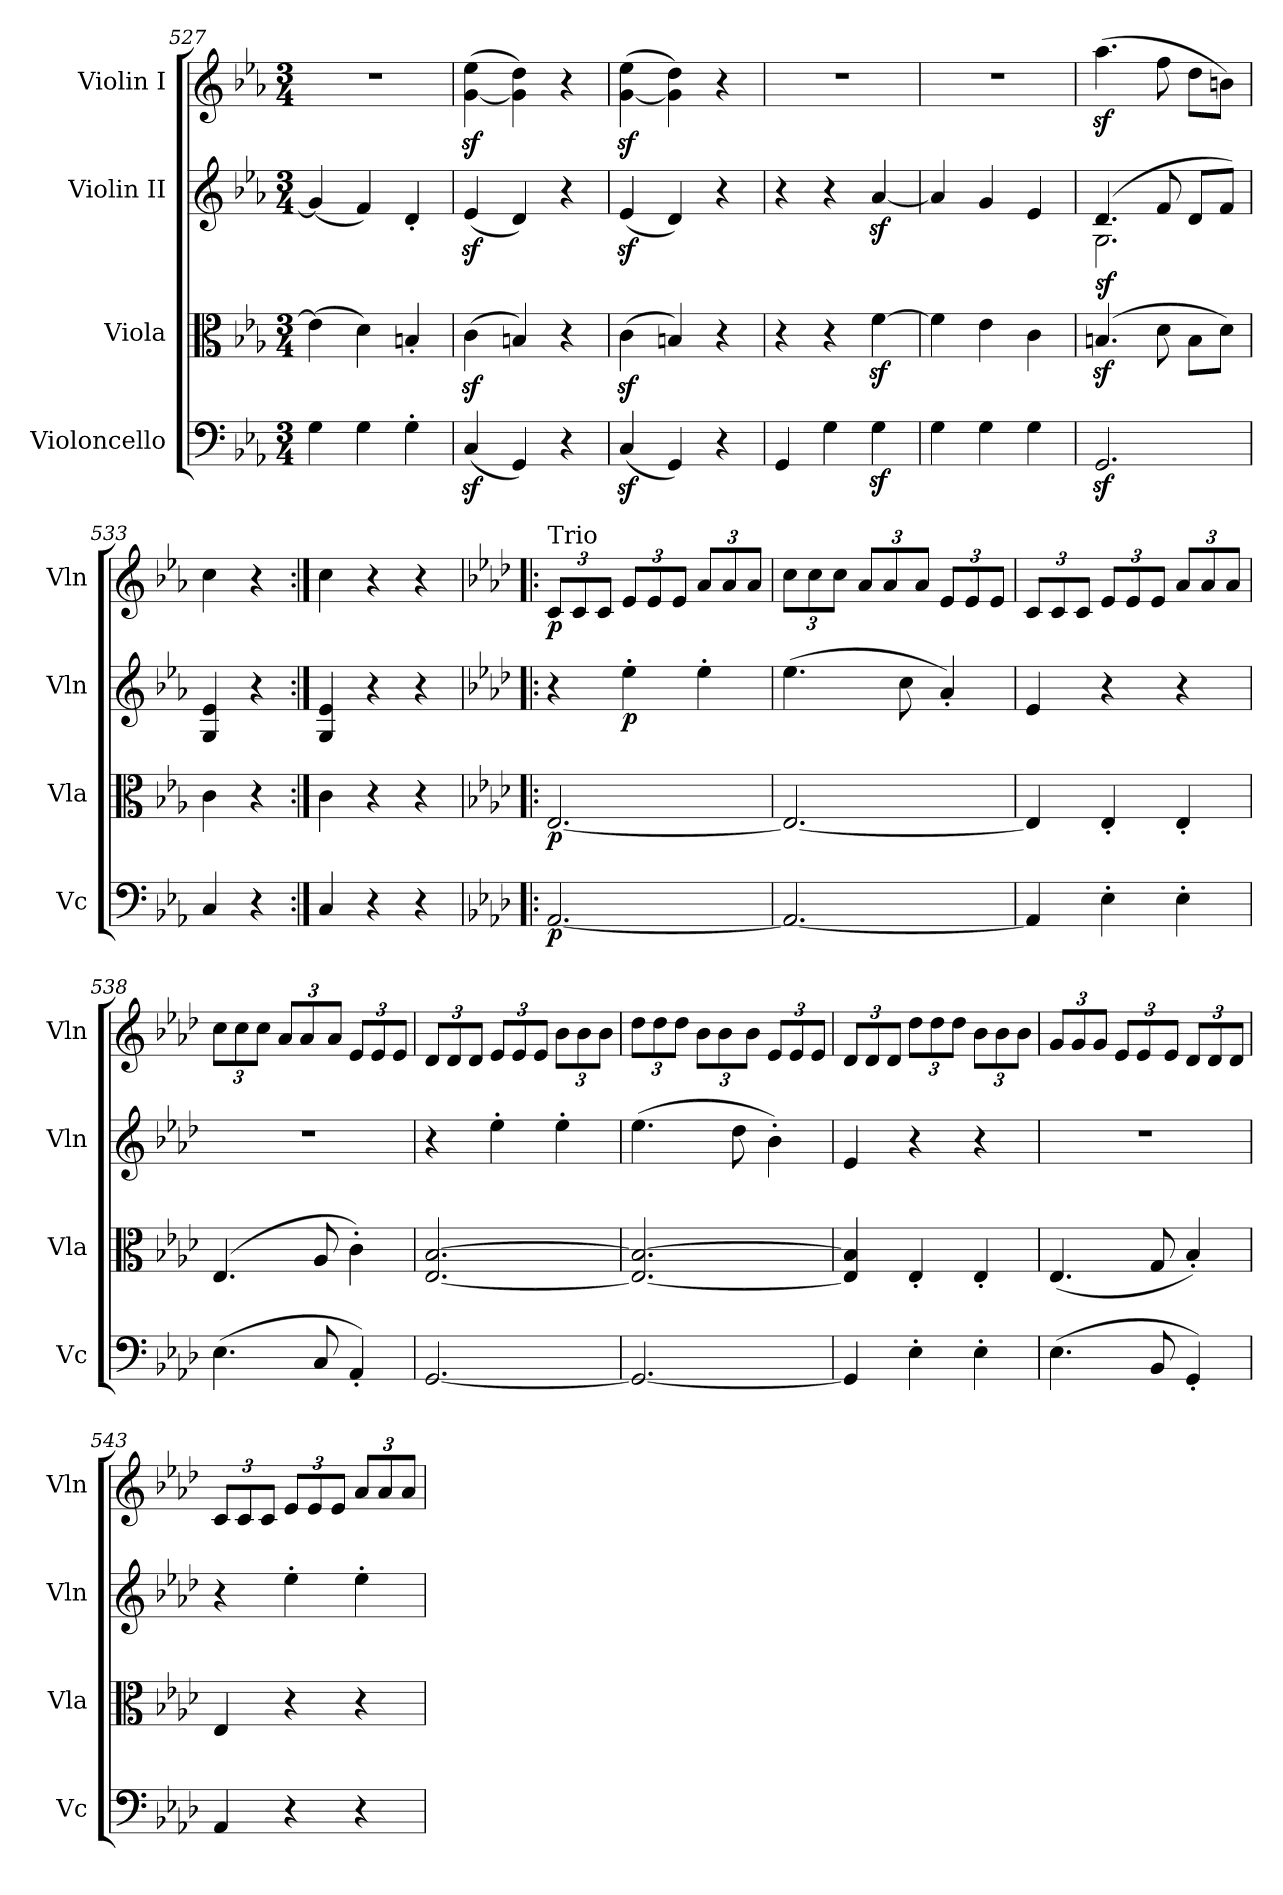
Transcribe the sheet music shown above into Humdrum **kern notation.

**kern	**dynam	**kern	**dynam	**kern	**dynam	**kern	**dynam
*part4	*part4	*part3	*part3	*part2	*part2	*part1	*part1
*staff4	*staff4	*staff3	*staff3	*staff2	*staff2	*staff1	*staff1
*I"Violoncello	*	*I"Viola	*	*I"Violin II	*	*I"Violin I	*
*I'Vc	*	*I'Vla	*	*I'Vln	*	*I'Vln	*
*clefF4	*	*clefC3	*	*clefG2	*	*clefG2	*
*k[b-e-a-]	*	*k[b-e-a-]	*	*k[b-e-a-]	*	*k[b-e-a-]	*
*M3/4	*	*M3/4	*	*M3/4	*	*M3/4	*
=527	=527	=527	=527	=527	=527	=527	=527
4G\	.	(4e-\]	.	(4g/]	.	2.r	.
4G\	.	4d\)	.	4f/)	.	.	.
4G'\	.	4Bn'/	.	4d'/	.	.	.
=528	=528	=528	=528	=528	=528	=528	=528
(4Cz</	.	(4cz<\	.	(4e-z</	.	(>[4g\z< 4ee-\z<	.
4GG/)	.	4Bn/)	.	4d/)	.	4g\] 4dd\)	.
4r	.	4r	.	4r	.	4r	.
=529	=529	=529	=529	=529	=529	=529	=529
(4Cz</	.	(4cz<\	.	(4e-z</	.	(>[4g\z< 4ee-\z<	.
4GG/)	.	4Bn/)	.	4d/)	.	4g\] 4dd\)	.
4r	.	4r	.	4r	.	4r	.
=530	=530	=530	=530	=530	=530	=530	=530
4GG/	.	4r	.	4r	.	2.r	.
4G\	.	4r	.	4r	.	.	.
4Gz<\	.	[4fz<\	.	[4a-z</	.	.	.
=531	=531	=531	=531	=531	=531	=531	=531
4G\	.	4f\]	.	4a-/]	.	2.r	.
4G\	.	4e-\	.	4g/	.	.	.
4G\	.	4c\	.	4e-/	.	.	.
!!LO:LB:g=z
=532	=532	=532	=532	=532	=532	=532	=532
*	*	*	*	*^	*	*	*
!	!	!	!	!	!	!LO:DY:b	!	!
2.GGz</	.	(4.Bnz</	.	(4.d/	2.G\	sf	(4.aa-z<\	.
.	.	8d\	.	8f/	.	.	8ff\	.
.	.	8B\L	.	8d/L	.	.	8dd\L	.
.	.	8d\J)	.	8f/J)	.	.	8bn\J)	.
*	*	*	*	*v	*v	*	*	*
=533	=533	=533	=533	=533	=533	=533	=533
4C/	.	4c\	.	4G/ 4e-/	.	4cc\	.
4r	.	4r	.	4r	.	4r	.
=534:|!	=534:|!	=534:|!	=534:|!	=534:|!	=534:|!	=534:|!	=534:|!
4C/	.	4c\	.	4G/ 4e-/	.	4cc\	.
*	*	*	*	*	*	*MM180	*
4r	.	4r	.	4r	.	4r	.
4r	.	4r	.	4r	.	4r	.
=535!|:	=535!|:	=535!|:	=535!|:	=535!|:	=535!|:	=535!|:	=535!|:
*k[b-e-a-d-]	*	*k[b-e-a-d-]	*	*k[b-e-a-d-]	*	*k[b-e-a-d-]	*
*	*	*	*	*	*	*Xbrackettup	*
!	!	!	!	!	!	!LO:TX:a:t=Trio	!
!	!LO:DY:b	!	!LO:DY:b	!	!	!	!LO:DY:b
[2.AA-/	p	[2.E-/	p	4r	.	12c/L	p
.	.	.	.	.	.	12c/	.
.	.	.	.	.	.	12c/J	.
!	!	!	!	!	!LO:DY:b	!	!
.	.	.	.	4ee-'\	p	12e-/L	.
.	.	.	.	.	.	12e-/	.
.	.	.	.	.	.	12e-/J	.
.	.	.	.	4ee-'\	.	12a-/L	.
.	.	.	.	.	.	12a-/	.
.	.	.	.	.	.	12a-/J	.
=536	=536	=536	=536	=536	=536	=536	=536
2.AA-/_	.	2.E-/_	.	(4.ee-\	.	12cc\L	.
.	.	.	.	.	.	12cc\	.
.	.	.	.	.	.	12cc\J	.
.	.	.	.	.	.	12a-/L	.
.	.	.	.	.	.	12a-/	.
.	.	.	.	8cc\	.	.	.
.	.	.	.	.	.	12a-/J	.
.	.	.	.	4a-'/)	.	12e-/L	.
.	.	.	.	.	.	12e-/	.
.	.	.	.	.	.	12e-/J	.
!!LO:LB:g=z
=537	=537	=537	=537	=537	=537	=537	=537
4AA-/]	.	4E-/]	.	4e-/	.	12c/L	.
.	.	.	.	.	.	12c/	.
.	.	.	.	.	.	12c/J	.
4E-'\	.	4E-'/	.	4r	.	12e-/L	.
.	.	.	.	.	.	12e-/	.
.	.	.	.	.	.	12e-/J	.
4E-'\	.	4E-'/	.	4r	.	12a-/L	.
.	.	.	.	.	.	12a-/	.
.	.	.	.	.	.	12a-/J	.
=538	=538	=538	=538	=538	=538	=538	=538
(4.E-\	.	(4.E-/	.	2.r	.	12cc\L	.
.	.	.	.	.	.	12cc\	.
.	.	.	.	.	.	12cc\J	.
.	.	.	.	.	.	12a-/L	.
.	.	.	.	.	.	12a-/	.
8C/	.	8A-/	.	.	.	.	.
.	.	.	.	.	.	12a-/J	.
4AA-'/)	.	4c'\)	.	.	.	12e-/L	.
.	.	.	.	.	.	12e-/	.
.	.	.	.	.	.	12e-/J	.
=539	=539	=539	=539	=539	=539	=539	=539
[2.GG/	.	[2.E-/ [2.B-/	.	4r	.	12d-/L	.
.	.	.	.	.	.	12d-/	.
.	.	.	.	.	.	12d-/J	.
.	.	.	.	4ee-'\	.	12e-/L	.
.	.	.	.	.	.	12e-/	.
.	.	.	.	.	.	12e-/J	.
.	.	.	.	4ee-'\	.	12b-\L	.
.	.	.	.	.	.	12b-\	.
.	.	.	.	.	.	12b-\J	.
=540	=540	=540	=540	=540	=540	=540	=540
2.GG/_	.	2.E-/_ 2.B-/_	.	(4.ee-\	.	12dd-\L	.
.	.	.	.	.	.	12dd-\	.
.	.	.	.	.	.	12dd-\J	.
.	.	.	.	.	.	12b-\L	.
.	.	.	.	.	.	12b-\	.
.	.	.	.	8dd-\	.	.	.
.	.	.	.	.	.	12b-\J	.
.	.	.	.	4b-'\)	.	12e-/L	.
.	.	.	.	.	.	12e-/	.
.	.	.	.	.	.	12e-/J	.
!!LO:PB:g=z
=541	=541	=541	=541	=541	=541	=541	=541
4GG/]	.	4E-/] 4B-/]	.	4e-/	.	12d-/L	.
.	.	.	.	.	.	12d-/	.
.	.	.	.	.	.	12d-/J	.
4E-'\	.	4E-'/	.	4r	.	12dd-\L	.
.	.	.	.	.	.	12dd-\	.
.	.	.	.	.	.	12dd-\J	.
4E-'\	.	4E-'/	.	4r	.	12b-\L	.
.	.	.	.	.	.	12b-\	.
.	.	.	.	.	.	12b-\J	.
=542	=542	=542	=542	=542	=542	=542	=542
(4.E-\	.	(4.E-/	.	2.r	.	12g/L	.
.	.	.	.	.	.	12g/	.
.	.	.	.	.	.	12g/J	.
.	.	.	.	.	.	12e-/L	.
.	.	.	.	.	.	12e-/	.
8BB-/	.	8G/	.	.	.	.	.
.	.	.	.	.	.	12e-/J	.
4GG'/)	.	4B-'/)	.	.	.	12d-/L	.
.	.	.	.	.	.	12d-/	.
.	.	.	.	.	.	12d-/J	.
=543	=543	=543	=543	=543	=543	=543	=543
4AA-/	.	4E-/	.	4r	.	12c/L	.
.	.	.	.	.	.	12c/	.
.	.	.	.	.	.	12c/J	.
4r	.	4r	.	4ee-'\	.	12e-/L	.
.	.	.	.	.	.	12e-/	.
.	.	.	.	.	.	12e-/J	.
4r	.	4r	.	4ee-'\	.	12a-/L	.
.	.	.	.	.	.	12a-/	.
.	.	.	.	.	.	12a-/J	.
=	=	=	=	=	=	=	=
*-	*-	*-	*-	*-	*-	*-	*-
